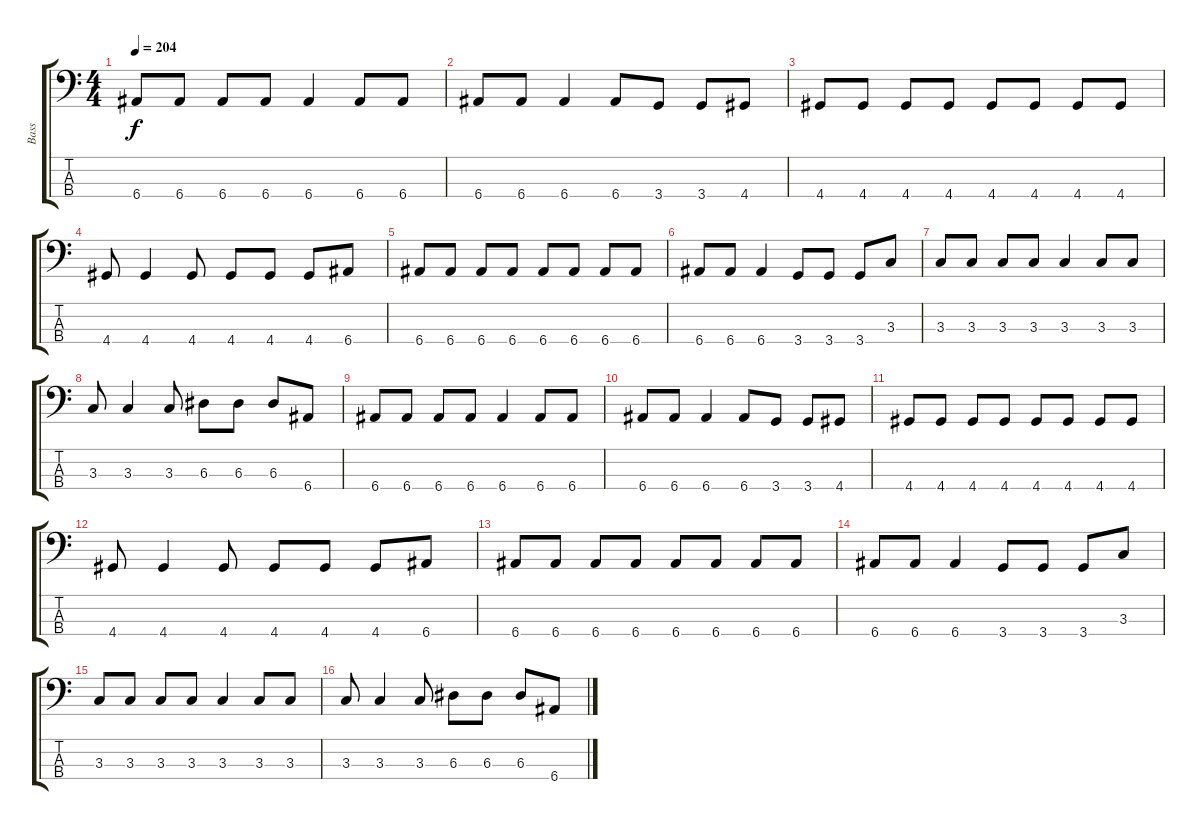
\track ("Bass" "Bass") {instrument electricbasspick}
\staff {score tabs}
\tuning (G2 D2 A1 E1) {hide}
\ts (4 4)
\tempo 204
\clef f4
\ks c
6.4.8{dy f} 6.4.8 6.4.8 6.4.8 6.4.4 6.4.8 6.4.8 |
6.4.8 6.4.8 6.4.4 6.4.8 3.4.8 3.4.8 4.4.8 |
4.4.8 4.4.8 4.4.8 4.4.8 4.4.8 4.4.8 4.4.8 4.4.8 |
4.4.8 4.4.4 4.4.8 4.4.8 4.4.8 4.4.8 6.4.8 |
6.4.8 6.4.8 6.4.8 6.4.8 6.4.8 6.4.8 6.4.8 6.4.8 |
6.4.8 6.4.8 6.4.4 3.4.8 3.4.8 3.4.8 3.3.8 |
3.3.8 3.3.8 3.3.8 3.3.8 3.3.4 3.3.8 3.3.8 |
3.3.8 3.3.4 3.3.8 6.3.8 6.3.8 6.3.8 6.4.8 |
6.4.8 6.4.8 6.4.8 6.4.8 6.4.4 6.4.8 6.4.8 |
6.4.8 6.4.8 6.4.4 6.4.8 3.4.8 3.4.8 4.4.8 |
4.4.8 4.4.8 4.4.8 4.4.8 4.4.8 4.4.8 4.4.8 4.4.8 |
4.4.8 4.4.4 4.4.8 4.4.8 4.4.8 4.4.8 6.4.8 |
6.4.8 6.4.8 6.4.8 6.4.8 6.4.8 6.4.8 6.4.8 6.4.8 |
6.4.8 6.4.8 6.4.4 3.4.8 3.4.8 3.4.8 3.3.8 |
3.3.8 3.3.8 3.3.8 3.3.8 3.3.4 3.3.8 3.3.8 |
3.3.8 3.3.4 3.3.8 6.3.8 6.3.8 6.3.8 6.4.8
